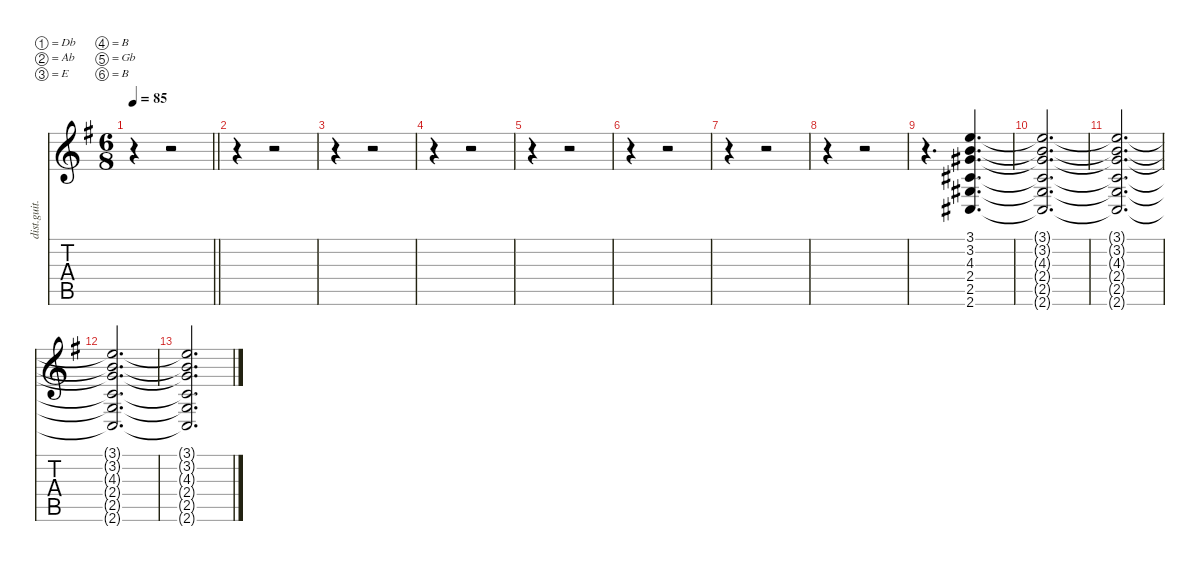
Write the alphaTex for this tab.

\defaultSystemsLayout 4
\hideDynamics
\bracketExtendMode nobrackets
\otherSystemsTrackNameOrientation horizontal
\track ("Guitar 4" "dist.guit.") {instrument distortionguitar}
\staff {score tabs}
\tuning (Db4 Ab3 E3 B2 Gb2 B1)
\ts (6 8)
\tempo 85
\clef g2
\barLineRight lightlight
\ks eminor
r.4{dy f} r.2 |
r.4 r.2 |
r.4 r.2 |
r.4 r.2 |
r.4 r.2 |
r.4 r.2 |
r.4 r.2 |
r.4 r.2 |
r.4{d} (3.1{acc forcenatural} 3.2{acc forcenatural} 4.3{acc #} 2.4{acc #} 2.5{acc #} 2.6{acc #}).4{d dy mf} |
(3.1{t acc forcenatural} 3.2{t acc forcenatural} 4.3{t acc #} 2.4{t acc #} 2.5{t acc #} 2.6{t acc #}).2{d dy f} |
(3.1{t acc forcenatural} 3.2{t acc forcenatural} 4.3{t acc #} 2.4{t acc #} 2.5{t acc #} 2.6{t acc #}).2{d} |
(3.1{t acc forcenatural} 3.2{t acc forcenatural} 4.3{t acc #} 2.4{t acc #} 2.5{t acc #} 2.6{t acc #}).2{d} |
(3.1{t acc forcenatural} 3.2{t acc forcenatural} 4.3{t acc #} 2.4{t acc #} 2.5{t acc #} 2.6{t acc #}).2{d}
